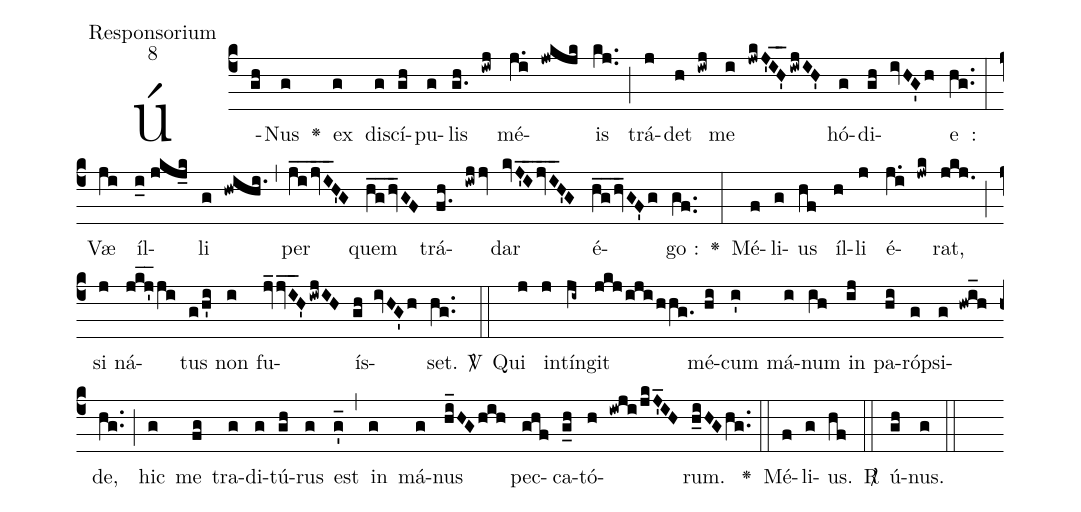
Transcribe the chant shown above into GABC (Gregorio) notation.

office-part:Responsorium;
mode:8;
%%
(c4) ú(gh)Nus(g) <v>\greheightstar</v>() ex(g) di(g)scí(gh)pu(g)lis(g.h !iwj) mé(j.i !jwkjk)is(kj..) (;) trá(j)det(h !iwj) me(i !jwkJ'IH'__/iwjIH') hó(g)di(gh !ivHG'h)e(hg..) :(:) Væ(ji) íl(i_0//jkj_k)li(g !hwihi.) (,) per(ji__/jv_I_H'G) quem(hg__/hv_GF) trá(f.h !iwjjv)dar(kvJ'_I_/jv_I_H'G) é(hg__/hv_GF'g)go :(gf..) <v>\greheightstar</v>(:) Mé(f)li(g)us(hf) íl(h)li(j) é(j.i !jwk)rat,(jkj.) (;) si(j) ná(jkj'__/ji)tus(g/h'i) non(i) fu(jvvI__H'/iwjIH)ís(gh !ivHG'h)set.(hg..) <sp>V/</sp>(::) Qui(j) in(j)tín(ji~)git(jkj/iji/hhg.) mé(hi)cum(i') má(i)num(ih) in(ij) pa(hi)ró(g)psi(g !hwi_h)de,(hg..) (;) hic(g) me(fg) tra(g)di(g)tú(gh)rus(g) est(g'_) (,) in(g) má(g)nus(hi_HG/hih) pec(ghf)ca(g_h)tó(h !iwji/jkJ'_IH)rum.(h_iHG/hg..) <v>\greheightstar</v>(::) Mé(f)li(g)us.(hf) <sp>R/</sp>(::) ú(gh)nus.(g) (::)
